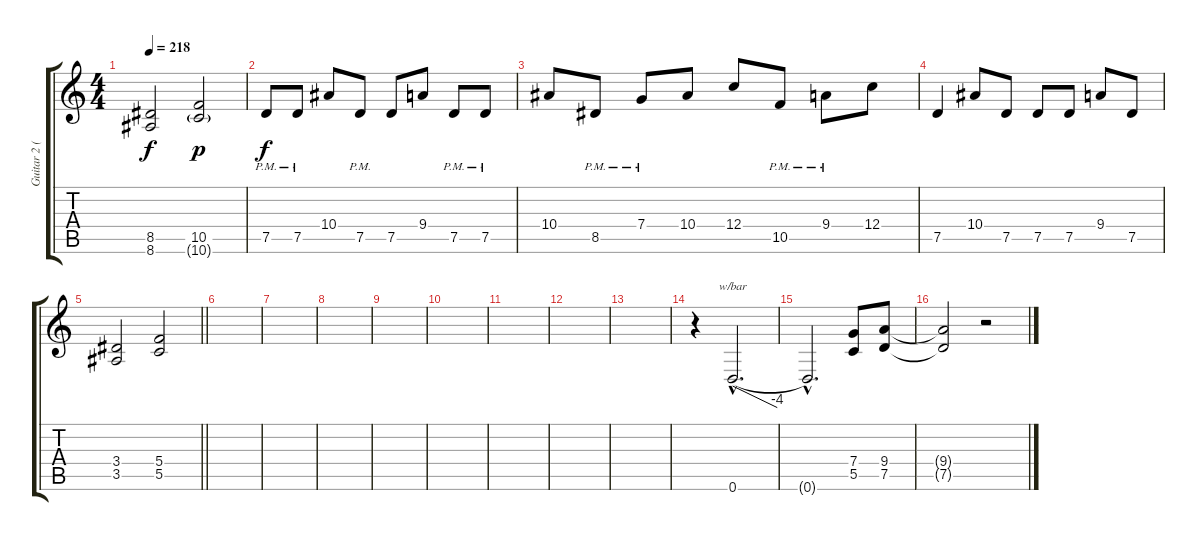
\track ("Guitar 2 (Ale)" "Guitar 2 (") {instrument distortionguitar}
\staff {score tabs}
\tuning (D4 A3 F3 C3 G2 D2) {hide}
\ts (4 4)
\tempo 218
\clef g2
\ks c
(8.5 8.6).2{dy f} (10.5 10.6{g}).2{dy p} |
7.5{pm}.8{dy f} 7.5{pm}.8 10.4.8 7.5{pm}.8 7.5.8 9.4.8 7.5{pm}.8 7.5{pm}.8 |
10.4.8 8.5{pm}.8 7.4{pm}.8 10.4.8 12.4.8 10.5{pm}.8 9.4{pm}.8 12.4.8 |
7.5.4 10.4.8 7.5.8 7.5.8 7.5.8 9.4.8 7.5.8 |
\barLineRight lightlight
(3.4 3.5).2 (5.4 5.5).2 |
|
|
|
|
|
|
|
|
r.4 0.6{hac}.2{d tbe (dive default 0 0 60 -16)} |
0.6{hac t}.2{d} (7.4 5.5).8 (9.4 7.5).8 |
(9.4{t} 7.5{t}).2 r.2
